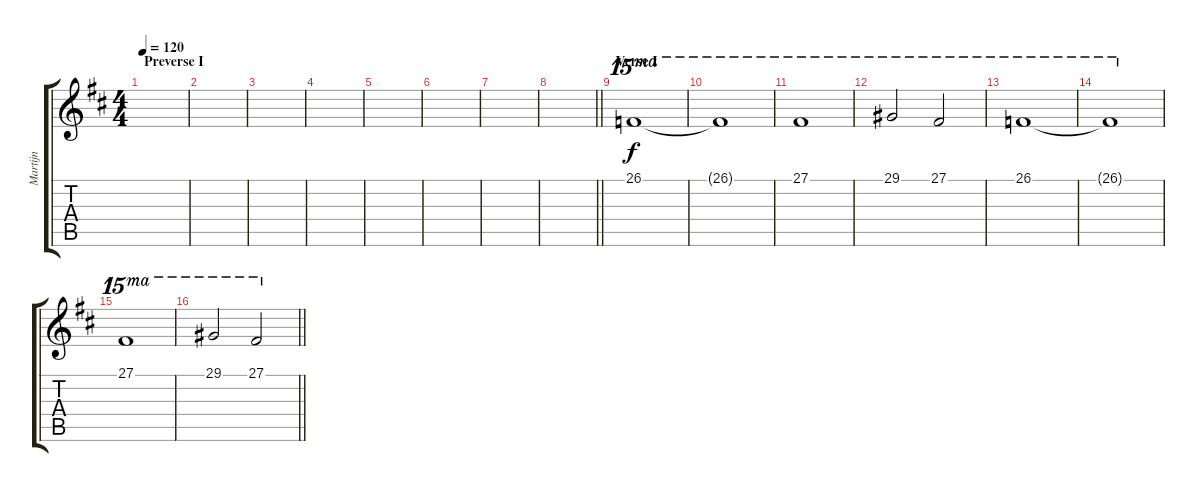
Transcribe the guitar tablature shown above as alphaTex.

\track ("Martijn" "Martijn") {instrument choiraahs}
\staff {score tabs}
\tuning (Eb4 Bb3 Gb3 Db3 Ab2 Eb2) {hide}
\ts (4 4)
\section ("" "Preverse I")
\tempo 120
\clef g2
\ks bminor
|
|
|
|
|
|
|
\barLineRight lightlight
|
\section ("" "Verse I")
26.1.1{ot 15ma volume 7 instrument choiraahs} |
26.1{t}.1{ot 15ma} |
27.1.1{ot 15ma} |
29.1.2{ot 15ma} 27.1.2{ot 15ma} |
26.1.1{ot 15ma} |
26.1{t}.1{ot 15ma} |
27.1.1{ot 15ma} |
\barLineRight lightlight
29.1.2{ot 15ma} 27.1.2{ot 15ma}
